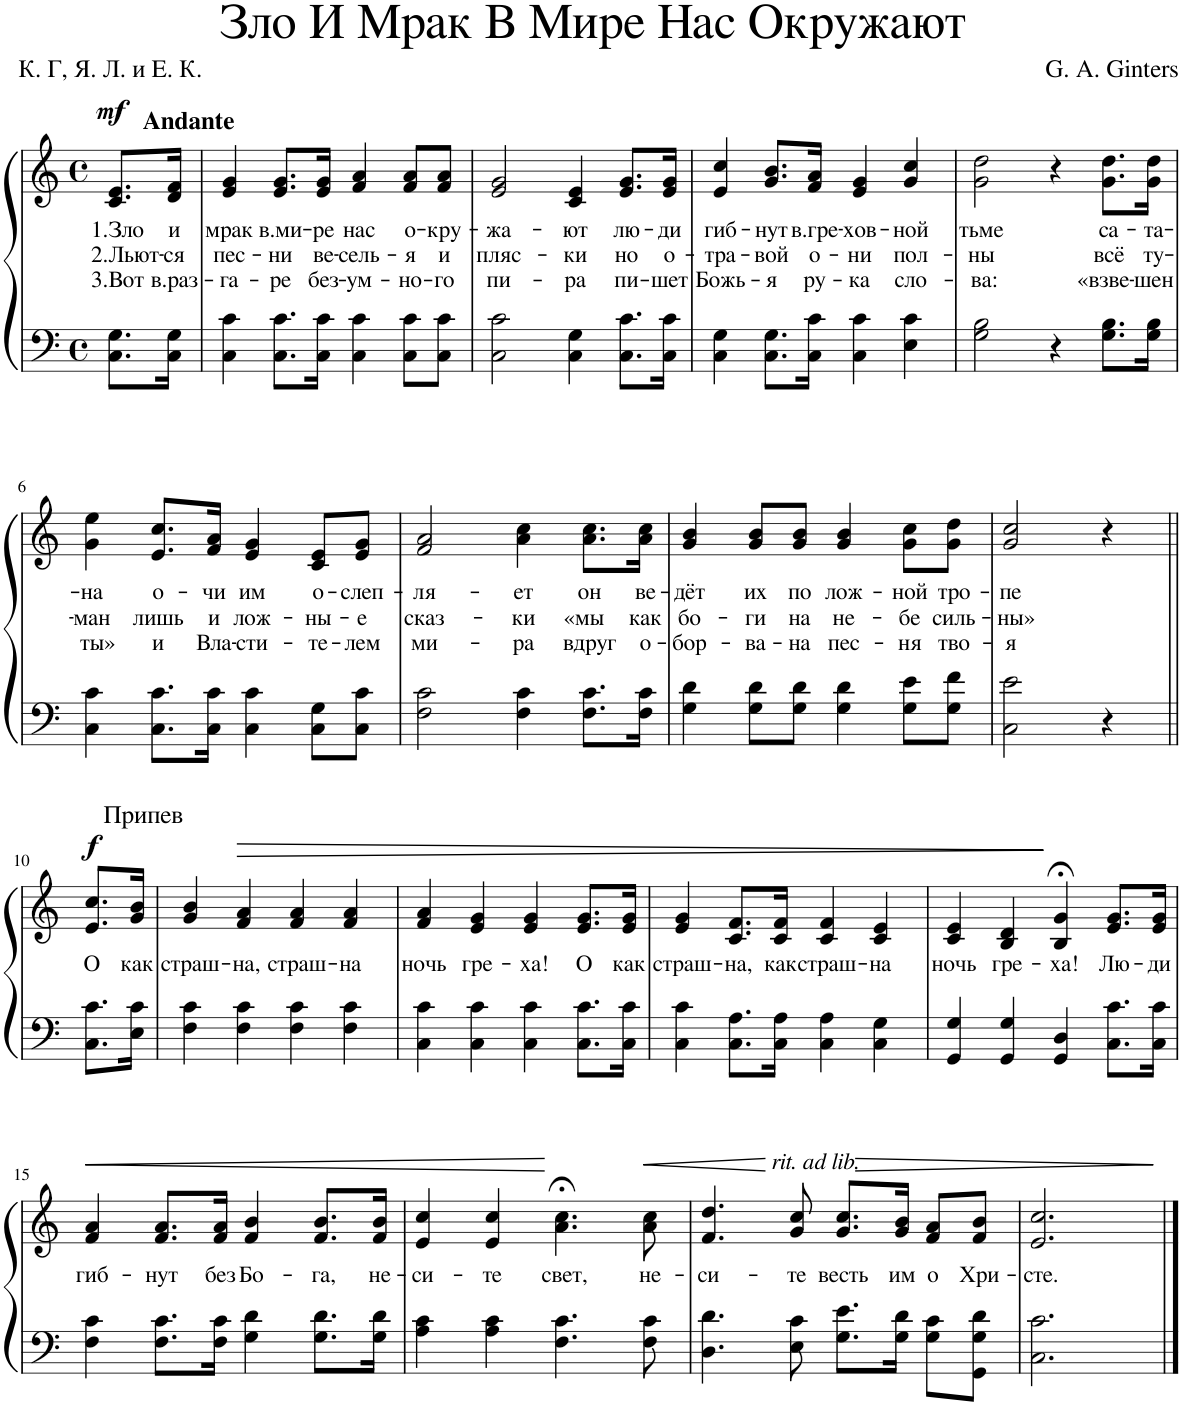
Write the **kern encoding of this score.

**kern	**kern	**text	**text	**text	**dynam
*part1	*part1	*part1	*part1	*part1	*part1
*staff2	*staff1	*staff1	*staff1	*staff1	*staff1/2
*I"Piano	*	*	*	*	*
*I'Pno.	*	*	*	*	*
*clefF4	*clefG2	*	*	*	*
*k[]	*k[]	*	*	*	*
*M4/4	*M4/4	*	*	*	*
*met(c)	*met(c)	*	*	*	*
=1	=1	=1	=1	=1	=1
!	!	!LO:LY:b	!LO:LY:b	!LO:LY:b	!LO:DY:a
*	*^	*	*	*	*
8.C\ 8.G\L	8.c/ 8.e/L	8ryy	1.Зло	2.Льют-	3.Вот	mf
!	!	!LO:TX:a:B:t=Andante	!	!	!	!
.	.	8ryy	.	.	.	.
!	!	!	!LO:LY:b	!LO:LY:b	!LO:LY:b	!
16C\ 16G\Jk	16d/ 16f/Jk	.	и	-ся	в.раз-	.
=2	=2	=2	=2	=2	=2	=2
!	!	!	!LO:LY:b	!LO:LY:b	!LO:LY:b	!
*	*v	*v	*	*	*	*
4C\ 4c\	4e/ 4g/	мрак	пес-	-га-	.
!	!	!LO:LY:b	!LO:LY:b	!LO:LY:b	!
8.C\ 8.c\L	8.e/ 8.g/L	в.ми-	-ни	-ре	.
!	!	!LO:LY:b	!LO:LY:b	!LO:LY:b	!
16C\ 16c\Jk	16e/ 16g/Jk	-ре	ве-	без-	.
!	!	!LO:LY:b	!LO:LY:b	!LO:LY:b	!
4C\ 4c\	4f/ 4a/	нас	-сель-	-ум-	.
!	!	!LO:LY:b	!LO:LY:b	!LO:LY:b	!
8C\ 8c\L	8f/ 8a/L	о-	-я	-но-	.
!	!	!LO:LY:b	!LO:LY:b	!LO:LY:b	!
8C\ 8c\J	8f/ 8a/J	-кру-	и	-го	.
=3	=3	=3	=3	=3	=3
!	!	!LO:LY:b	!LO:LY:b	!LO:LY:b	!
2C\ 2c\	2e/ 2g/	-жа-	пляс-	пи-	.
!	!	!LO:LY:b	!LO:LY:b	!LO:LY:b	!
4C\ 4G\	4c/ 4e/	-ют	-ки	-ра	.
!	!	!LO:LY:b	!LO:LY:b	!LO:LY:b	!
8.C\ 8.c\L	8.e/ 8.g/L	лю-	но	пи-	.
!	!	!LO:LY:b	!LO:LY:b	!LO:LY:b	!
16C\ 16c\Jk	16e/ 16g/Jk	-ди	о-	-шет	.
=4	=4	=4	=4	=4	=4
!	!	!LO:LY:b	!LO:LY:b	!LO:LY:b	!
4C\ 4G\	4e/ 4cc/	гиб-	-тра-	Божь-	.
!	!	!LO:LY:b	!LO:LY:b	!LO:LY:b	!
8.C\ 8.G\L	8.g/ 8.b/L	-нут	-вой	-я	.
!	!	!LO:LY:b	!LO:LY:b	!LO:LY:b	!
16C\ 16c\Jk	16f/ 16a/Jk	в.гре-	о-	ру-	.
!	!	!LO:LY:b	!LO:LY:b	!LO:LY:b	!
4C\ 4c\	4e/ 4g/	-хов-	-ни	-ка	.
!	!	!LO:LY:b	!LO:LY:b	!LO:LY:b	!
4E\ 4c\	4g/ 4cc/	-ной	пол-	сло-	.
=5	=5	=5	=5	=5	=5
!	!	!LO:LY:b	!LO:LY:b	!LO:LY:b	!
2G\ 2B\	2g\ 2dd\	тьме	-ны	-ва:	.
4r	4r	.	.	.	.
!	!	!LO:LY:b	!LO:LY:b	!LO:LY:b	!
8.G\ 8.B\L	8.g\ 8.dd\L	са-	всё	«взве-	.
!	!	!LO:LY:b	!LO:LY:b	!LO:LY:b	!
16G\ 16B\Jk	16g\ 16dd\Jk	-та-	ту-	-шен	.
!!LO:LB:g=z
=6	=6	=6	=6	=6	=6
!	!	!LO:LY:b	!LO:LY:b	!LO:LY:b	!
4C\ 4c\	4g\ 4ee\	-на	-ман	ты»	.
!	!	!LO:LY:b	!LO:LY:b	!LO:LY:b	!
8.C\ 8.c\L	8.e/ 8.cc/L	о-	лишь	и	.
!	!	!LO:LY:b	!LO:LY:b	!LO:LY:b	!
16C\ 16c\Jk	16f/ 16a/Jk	-чи	и	Вла-	.
!	!	!LO:LY:b	!LO:LY:b	!LO:LY:b	!
4C\ 4c\	4e/ 4g/	им	лож-	-сти-	.
!	!	!LO:LY:b	!LO:LY:b	!LO:LY:b	!
8C\ 8G\L	8c/ 8e/L	о-	-ны-	-те-	.
!	!	!LO:LY:b	!LO:LY:b	!LO:LY:b	!
8C\ 8c\J	8e/ 8g/J	-слеп-	-е	-лем	.
=7	=7	=7	=7	=7	=7
!	!	!LO:LY:b	!LO:LY:b	!LO:LY:b	!
2F\ 2c\	2f/ 2a/	-ля-	сказ-	ми-	.
!	!	!LO:LY:b	!LO:LY:b	!LO:LY:b	!
4F\ 4c\	4a\ 4cc\	-ет	-ки	-ра	.
!	!	!LO:LY:b	!LO:LY:b	!LO:LY:b	!
8.F\ 8.c\L	8.a\ 8.cc\L	он	«мы	вдруг	.
!	!	!LO:LY:b	!LO:LY:b	!LO:LY:b	!
16F\ 16c\Jk	16a\ 16cc\Jk	ве-	как	о-	.
=8	=8	=8	=8	=8	=8
!	!	!LO:LY:b	!LO:LY:b	!LO:LY:b	!
4G\ 4d\	4g/ 4b/	-дёт	бо-	-бор-	.
!	!	!LO:LY:b	!LO:LY:b	!LO:LY:b	!
8G\ 8d\L	8g/ 8b/L	их	-ги	-ва-	.
!	!	!LO:LY:b	!LO:LY:b	!LO:LY:b	!
8G\ 8d\J	8g/ 8b/J	по	на	-на	.
!	!	!LO:LY:b	!LO:LY:b	!LO:LY:b	!
4G\ 4d\	4g/ 4b/	лож-	не-	пес-	.
!	!	!LO:LY:b	!LO:LY:b	!LO:LY:b	!
8G\ 8e\L	8g\ 8cc\L	-ной	-бе	-ня	.
!	!	!LO:LY:b	!LO:LY:b	!LO:LY:b	!
8G\ 8f\J	8g\ 8dd\J	тро-	силь-	тво-	.
=9	=9	=9	=9	=9	=9
!	!	!LO:LY:b	!LO:LY:b	!LO:LY:b	!
2C\ 2e\	2g/ 2cc/	-пе	-ны»	-я	.
4r	4r	.	.	.	.
!!LO:LB:g=z
=10||	=10||	=10||	=10||	=10||	=10||
!	!LO:TX:a:t=Припев	!	!	!	!
!	!	!LO:LY:b	!	!	!LO:DY:a
8.C\ 8.c\L	8.e/ 8.cc/L	О	.	.	f
!	!	!LO:LY:b	!	!	!
16E\ 16c\Jk	16g/ 16b/Jk	как	.	.	.
=11	=11	=11	=11	=11	=11
!	!	!LO:LY:b	!	!	!
4F\ 4c\	4g/ 4b/	страш-	.	.	.
!	!	!LO:LY:b	!	!	!LO:HP:b
4F\ 4c\	4f/ 4a/	-на,	.	.	>
!	!	!LO:LY:b	!	!	!
4F\ 4c\	4f/ 4a/	страш-	.	.	.
!	!	!LO:LY:b	!	!	!
4F\ 4c\	4f/ 4a/	-на	.	.	.
=12	=12	=12	=12	=12	=12
!	!	!LO:LY:b	!	!	!
4C\ 4c\	4f/ 4a/	ночь	.	.	.
!	!	!LO:LY:b	!	!	!
4C\ 4c\	4e/ 4g/	гре-	.	.	.
!	!	!LO:LY:b	!	!	!
4C\ 4c\	4e/ 4g/	-ха!	.	.	.
!	!	!LO:LY:b	!	!	!
8.C\ 8.c\L	8.e/ 8.g/L	О	.	.	.
!	!	!LO:LY:b	!	!	!
16C\ 16c\Jk	16e/ 16g/Jk	как	.	.	.
=13	=13	=13	=13	=13	=13
!	!	!LO:LY:b	!	!	!
4C\ 4c\	4e/ 4g/	страш-	.	.	.
!	!	!LO:LY:b	!	!	!
8.C\ 8.A\L	8.c/ 8.f/L	-на,	.	.	.
!	!	!LO:LY:b	!	!	!
16C\ 16A\Jk	16c/ 16f/Jk	как	.	.	.
!	!	!LO:LY:b	!	!	!
4C\ 4A\	4c/ 4f/	страш-	.	.	.
!	!	!LO:LY:b	!	!	!
4C\ 4G\	4c/ 4e/	-на	.	.	.
=14	=14	=14	=14	=14	=14
!	!	!LO:LY:b	!	!	!
4GG/ 4G/	4c/ 4e/	ночь	.	.	.
!	!	!LO:LY:b	!	!	!
4GG/ 4G/	4B/ 4d/	гре-	.	.	.
!	!	!LO:LY:b	!	!	!
4GG/ 4D/	4B/;< 4g/;<	-ха!	.	.	]
!	!	!LO:LY:b	!	!	!
8.C\ 8.c\L	8.e/ 8.g/L	Лю-	.	.	.
!	!	!LO:LY:b	!	!	!
16C\ 16c\Jk	16e/ 16g/Jk	-ди	.	.	.
!!LO:LB:g=z
=15	=15	=15	=15	=15	=15
!	!	!LO:LY:b	!	!	!LO:HP:b
4F\ 4c\	4f/ 4a/	гиб-	.	.	<
!	!	!LO:LY:b	!	!	!
8.F\ 8.c\L	8.f/ 8.a/L	-нут	.	.	.
!	!	!LO:LY:b	!	!	!
16F\ 16c\Jk	16f/ 16a/Jk	без	.	.	.
!	!	!LO:LY:b	!	!	!
4G\ 4d\	4f/ 4b/	Бо-	.	.	.
!	!	!LO:LY:b	!	!	!
8.G\ 8.d\L	8.f/ 8.b/L	-га,	.	.	.
!	!	!LO:LY:b	!	!	!
16G\ 16d\Jk	16f/ 16b/Jk	не-	.	.	.
=16	=16	=16	=16	=16	=16
!	!	!LO:LY:b	!	!	!
4A\ 4c\	4e/ 4cc/	-си-	.	.	.
!	!	!LO:LY:b	!	!	!
4A\ 4c\	4e/ 4cc/	-те	.	.	.
!	!	!LO:LY:b	!	!	!
4.F\ 4.c\	4.a\;< 4.cc\;<	свет,	.	.	[
!	!	!LO:LY:b	!	!	!LO:HP:b
8F\ 8c\	8a\ 8cc\	не-	.	.	<
=17	=17	=17	=17	=17	=17
!	!	!LO:LY:b	!	!	!
4.D\ 4.d\	4.f/ 4.dd/	-си-	.	.	.
!	!LO:TX:a:i:t=rit. ad lib.	!	!	!	!
!	!	!LO:LY:b	!	!	!
8E\ 8c\	8g/ 8cc/	-те	.	.	[
!	!	!LO:LY:b	!	!	!LO:HP:b
8.G\ 8.e\L	8.g/ 8.cc/L	весть	.	.	>
!	!	!LO:LY:b	!	!	!
16G\ 16d\Jk	16g/ 16b/Jk	им	.	.	.
!	!	!LO:LY:b	!	!	!
8G\ 8c\L	8f/ 8a/L	о	.	.	.
!	!	!LO:LY:b	!	!	!
8GG\ 8G\ 8d\J	8f/ 8b/J	Хри-	.	.	.
=18	=18	=18	=18	=18	=18
!	!	!LO:LY:b	!	!	!
2.C\ 2.c\	2.e/ 2.cc/	-сте.	.	.	.
.	.	.	.	.	]
==	==	==	==	==	==
*-	*-	*-	*-	*-	*-
